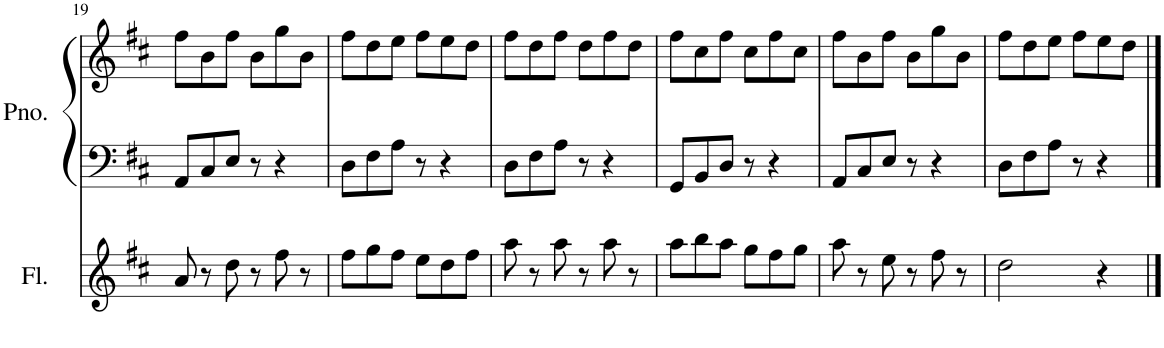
**kern	**kern	**kern
*part2	*part1	*part1
*staff3	*staff2	*staff1
*I"Flute	*I"Piano	*
*I'Fl.	*I'Pno.	*
!!LO:PB:g=z
*clefG2	*clefF4	*clefG2
*k[f#c#]	*k[f#c#]	*k[f#c#]
*M6/8	*M6/8	*M6/8
=19	=19	=19
8a/	8AA/L	8ff#\L
8r	8C#/	8b\
8dd\	8E/J	8ff#\J
8r	8r	8b\L
8ff#\	4r	8gg\
8r	.	8b\J
=20	=20	=20
8ff#\L	8D\L	8ff#\L
8gg\	8F#\	8dd\
8ff#\J	8A\J	8ee\J
8ee\L	8r	8ff#\L
8dd\	4r	8ee\
8ff#\J	.	8dd\J
=21	=21	=21
8aa\	8D\L	8ff#\L
8r	8F#\	8dd\
8aa\	8A\J	8ff#\J
8r	8r	8dd\L
8aa\	4r	8ff#\
8r	.	8dd\J
=22	=22	=22
8aa\L	8GG/L	8ff#\L
8bb\	8BB/	8cc#\
8aa\J	8D/J	8ff#\J
8gg\L	8r	8cc#\L
8ff#\	4r	8ff#\
8gg\J	.	8cc#\J
=23	=23	=23
8aa\	8AA/L	8ff#\L
8r	8C#/	8b\
8ee\	8E/J	8ff#\J
8r	8r	8b\L
8ff#\	4r	8gg\
8r	.	8b\J
=24	=24	=24
2dd\	8D\L	8ff#\L
.	8F#\	8dd\
.	8A\J	8ee\J
.	8r	8ff#\L
4r	4r	8ee\
.	.	8dd\J
==	==	==
*-	*-	*-
